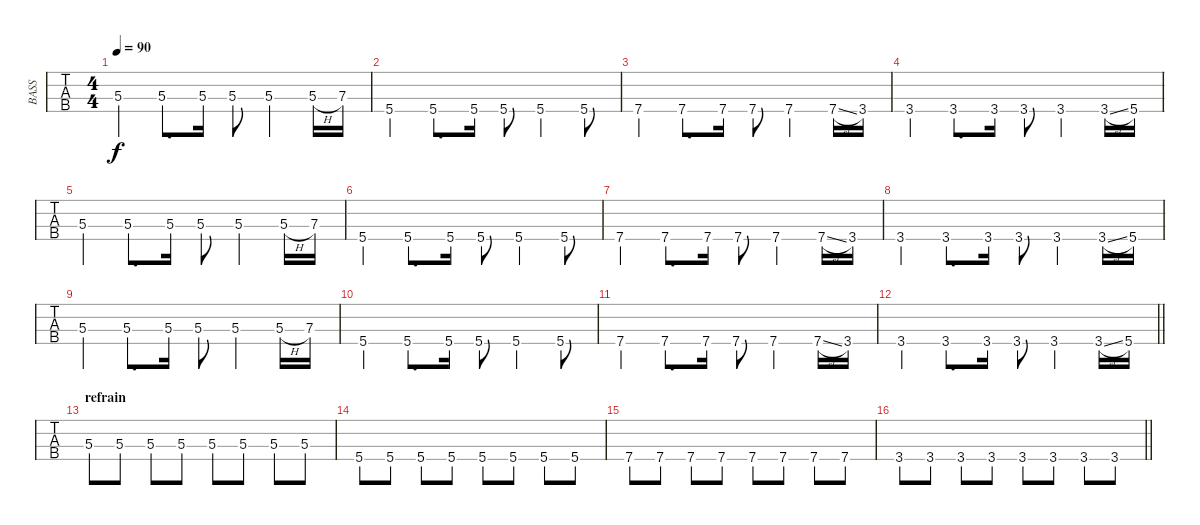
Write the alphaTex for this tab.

\track ("BASS" "BASS") {instrument acousticguitarnylon}
\staff {tabs}
\tuning (G2 D2 A1 E1) {hide}
\ts (4 4)
\tempo 90
\clef f4
\ks c
5.3.4{dy f} 5.3.8{d} 5.3.16 5.3{st}.8 5.3.4 5.3{h}.16 7.3.16 |
5.4.4 5.4.8{d} 5.4.16 5.4{st}.8 5.4.4 5.4.8 |
7.4.4 7.4.8{d} 7.4.16 7.4{st}.8 7.4.4 7.4{sl}.16 3.4.16 |
3.4.4 3.4.8{d} 3.4.16 3.4{st}.8 3.4.4 3.4{sl}.16 5.4.16 |
5.3.4 5.3.8{d} 5.3.16 5.3{st}.8 5.3.4 5.3{h}.16 7.3.16 |
5.4.4 5.4.8{d} 5.4.16 5.4{st}.8 5.4.4 5.4.8 |
7.4.4 7.4.8{d} 7.4.16 7.4{st}.8 7.4.4 7.4{sl}.16 3.4.16 |
3.4.4 3.4.8{d} 3.4.16 3.4{st}.8 3.4.4 3.4{sl}.16 5.4.16 |
5.3.4 5.3.8{d} 5.3.16 5.3{st}.8 5.3.4 5.3{h}.16 7.3.16 |
5.4.4 5.4.8{d} 5.4.16 5.4{st}.8 5.4.4 5.4.8 |
7.4.4 7.4.8{d} 7.4.16 7.4{st}.8 7.4.4 7.4{sl}.16 3.4.16 |
\barLineRight lightlight
3.4.4 3.4.8{d} 3.4.16 3.4{st}.8 3.4.4 3.4{sl}.16 5.4.16 |
\section ("" "refrain")
5.3.8 5.3.8 5.3.8 5.3.8 5.3.8 5.3.8 5.3.8 5.3.8 |
5.4.8 5.4.8 5.4.8 5.4.8 5.4.8 5.4.8 5.4.8 5.4.8 |
7.4.8 7.4.8 7.4.8 7.4.8 7.4.8 7.4.8 7.4.8 7.4.8 |
\barLineRight lightlight
3.4.8 3.4.8 3.4.8 3.4.8 3.4.8 3.4.8 3.4.8 3.4.8
